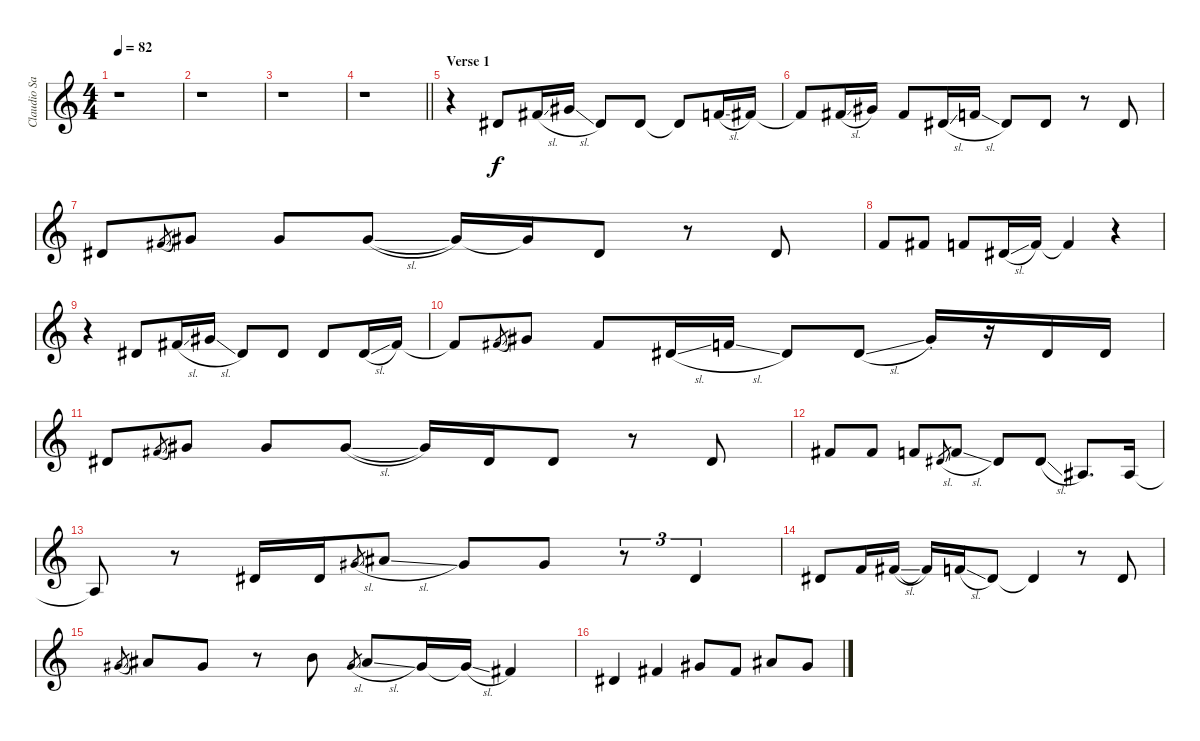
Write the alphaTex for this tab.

\track ("Claudio Sanchez (Vocals)" "Claudio Sa") {instrument lead6voice}
\staff {score}
\tuning (Eb4 Bb3 Gb3 Db3 Ab2 Eb2) {hide}
\ts (4 4)
\tempo 82
\clef g2
\ks c
r.1{dy f} |
r.1 |
r.1 |
\barLineRight lightlight
r.1 |
\section ("" "Verse 1")
r.4 9.3.8 8.2{sl}.16 10.2{sl}.16 5.2.8 9.3.8 9.3{t}.8 7.2{sl}.16 8.2.16 |
8.2{t}.8 8.2{sl}.16 10.2.16 8.2.8 9.3{sl}.16 11.3{sl}.16 9.3.8 9.3.8 r.8 9.3.8 |
9.3.8 8.2{sl}.8{gr} 10.2.8 10.2.8 10.2{sl}.8 10.2{t}.16 10.2{t}.16 5.2.8 r.8 9.3.8 |
11.3.8 8.2.8 11.3.8 9.3{sl}.16 11.3.16 11.3{t}.4 r.4 |
r.4 9.3.8 8.2{sl}.16 10.2{sl}.16 5.2.8 9.3.8 9.3.8 9.3{sl}.16 12.3.16 |
12.3{t}.8 8.2{sl}.8{gr} 10.2.8 8.2.8 9.3{sl}.16 11.3{sl}.16 9.3.8 9.3{sl}.8 14.3{st}.16 r.16 9.3.16 9.3.16 |
9.3.8 8.2{sl}.8{gr} 10.2.8 10.2.8 10.2{sl}.8 10.2{t}.16 5.2.16 9.3.8 r.8 9.3.8 |
8.2.8 8.2.8 11.3.8 9.3{sl}.8{gr} 11.3{sl}.8 9.3.8 9.3{sl}.8 4.3.8{d} 4.3.16 |
4.3{t}.8 r.8 9.3.16 9.3.16 10.2{sl}.8{gr} 12.2{sl}.8 10.2.8 10.2.8 r.8{tu (3 2)} 9.3.4{tu (3 2)} |
9.3.8 11.3.16 8.2{sl}.16 8.2{t}.16 7.2{sl}.16 5.2.8 5.2{t}.4 r.8 9.3.8 |
10.2{sl}.8{gr} 12.2.8 10.2.8 r.8 13.2.8 10.2{sl}.8{gr} 12.2{sl}.8 10.2.16 10.2{sl t}.16 8.2.4 |
9.3.4 8.2.4 10.2.8 8.2.8 12.2.8 10.2{sl}.8
